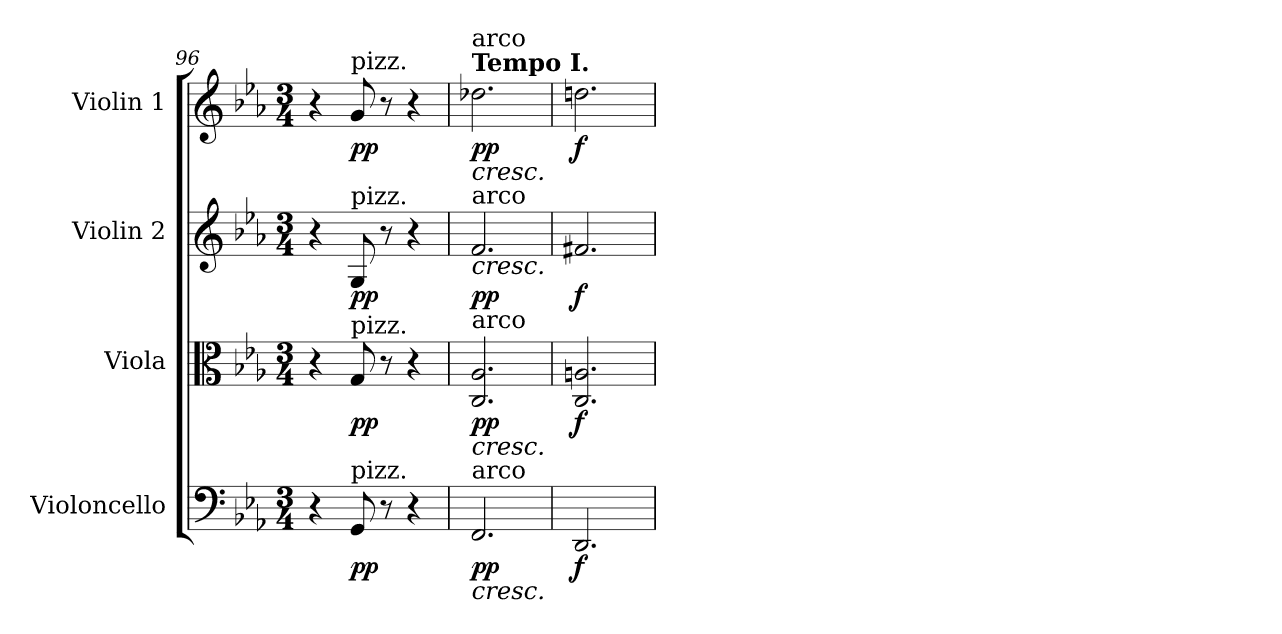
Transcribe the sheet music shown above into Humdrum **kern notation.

**kern	**dynam	**kern	**dynam	**kern	**dynam	**kern	**dynam
*part4	*part4	*part3	*part3	*part2	*part2	*part1	*part1
*staff4	*staff4	*staff3	*staff3	*staff2	*staff2	*staff1	*staff1
*I"Violoncello	*	*I"Viola	*	*I"Violin 2	*	*I"Violin 1	*
*I'Vc	*	*I'Vla	*	*I'Vln	*	*I'Vln	*
*clefF4	*	*clefC3	*	*clefG2	*	*clefG2	*
*k[b-e-a-]	*	*k[b-e-a-]	*	*k[b-e-a-]	*	*k[b-e-a-]	*
*M3/4	*	*M3/4	*	*M3/4	*	*M3/4	*
=96	=96	=96	=96	=96	=96	=96	=96
4r	.	4r	.	4r	.	4r	.
!	!	!	!	!	!	!LO:TX:a:t=pizz.	!
!	!	!	!	!LO:TX:a:t=pizz.	!	!	!
!	!	!LO:TX:a:t=pizz.	!	!	!	!	!
!LO:TX:a:t=pizz.	!	!	!	!	!	!	!
!	!LO:DY:b	!	!LO:DY:b	!	!LO:DY:b	!	!LO:DY:b
8GG/	pp	8G/	pp	8G/	pp	8g/	pp
8r	.	8r	.	8r	.	8r	.
4r	.	4r	.	4r	.	4r	.
=97	=97	=97	=97	=97	=97	=97	=97
!!LO:REH:place=s1:a:B:cj:fs=14:t=10
!	!	!	!	!	!	!LO:TX:a:B:t=Tempo I.	!
!	!	!	!	!	!	!LO:TX:a:t=arco	!
!	!	!	!	!LO:TX:a:t=arco	!	!	!
!	!	!LO:TX:a:t=arco	!	!	!	!	!
!LO:TX:a:t=arco	!	!	!	!	!	!	!
!	!LO:HP:b	!	!LO:HP:b	!	!LO:HP:b	!	!LO:HP:b
!	!LO:DY:n=1:b	!	!LO:DY:n=1:b	!	!LO:DY:n=1:b	!	!LO:DY:n=1:b
2.FF/	< pp	2.C/ 2.A-/	< pp	2.f/	< pp	2.dd-X\	< pp
=98	=98	=98	=98	=98	=98	=98	=98
!	!LO:DY:b	!	!LO:DY:b	!	!LO:DY:b	!	!LO:DY:b
2.DD/	f	2.C/ 2.An/	f	2.f#X/	f	2.ddn\	f
.	[	.	[	.	[	.	[
=	=	=	=	=	=	=	=
*-	*-	*-	*-	*-	*-	*-	*-
